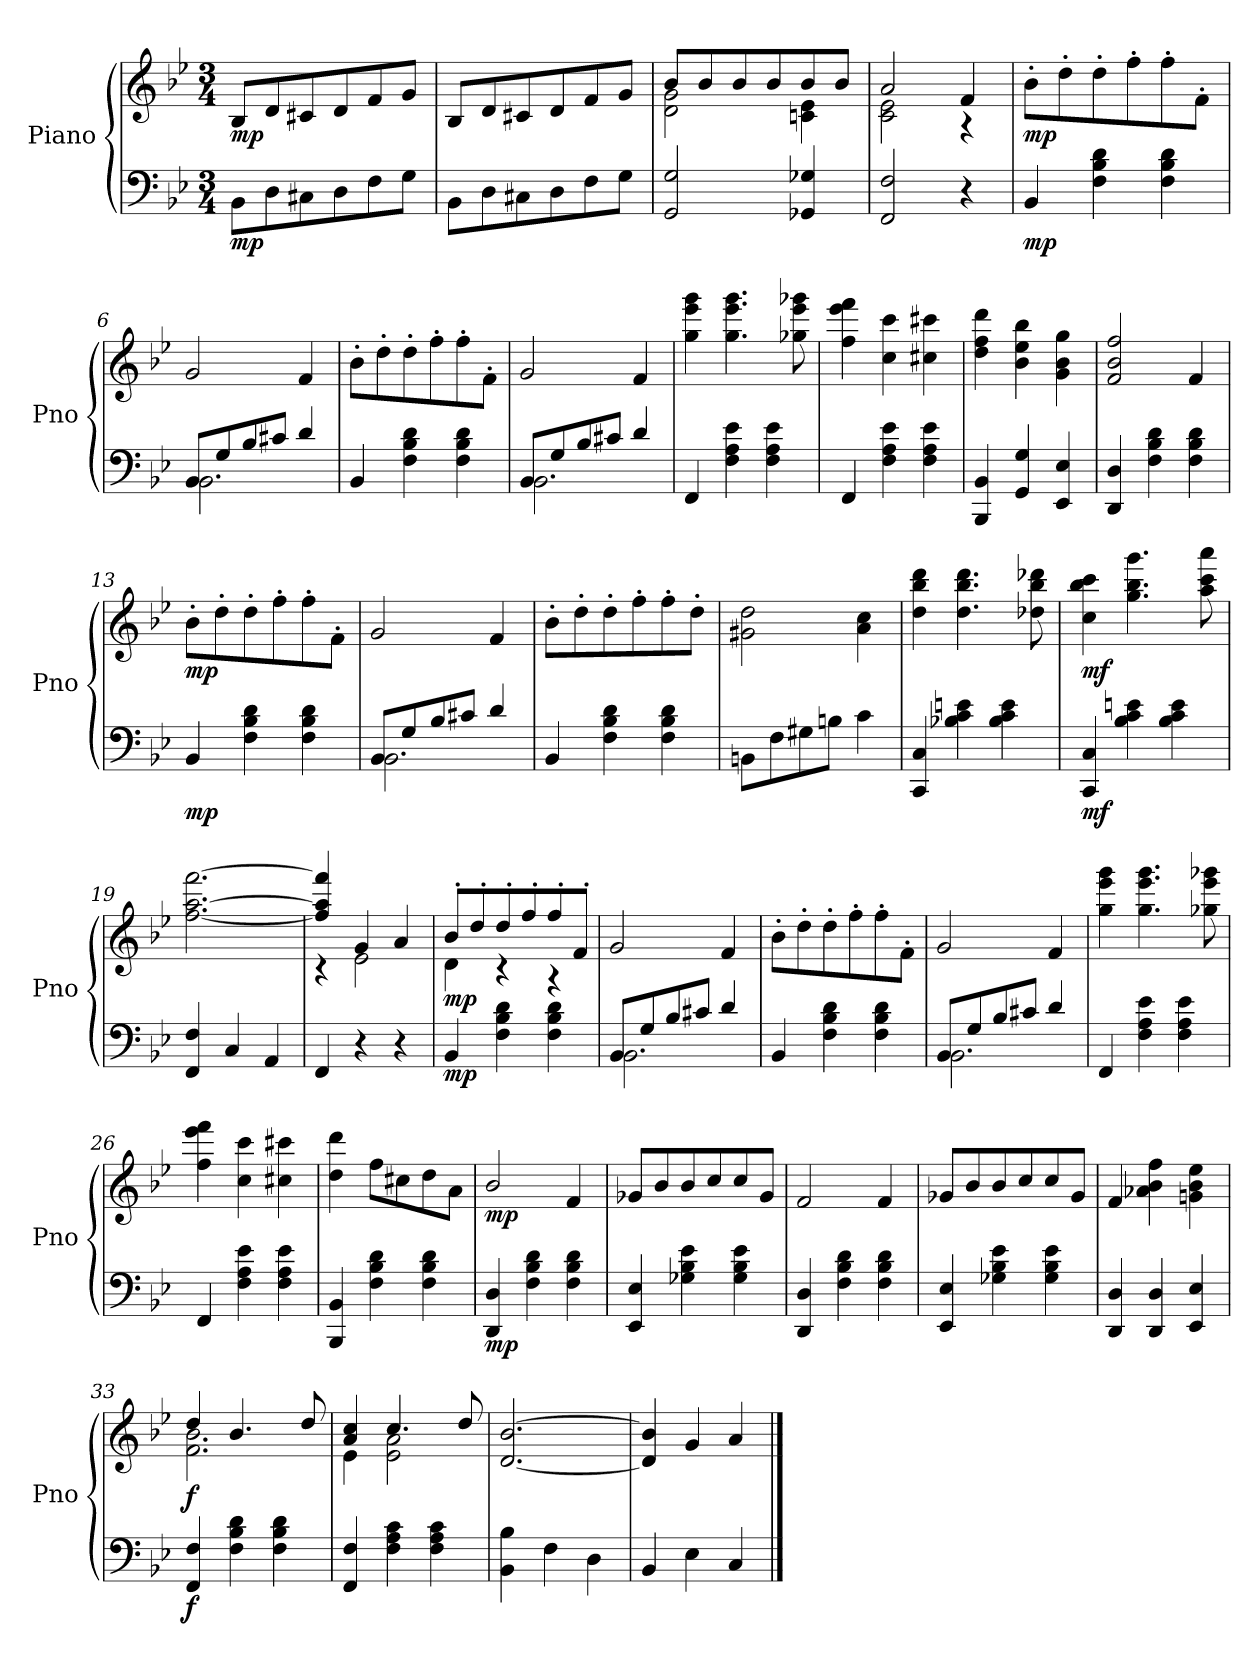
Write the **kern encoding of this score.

**kern	**dynam	**kern	**dynam
*part2	*part2	*part1	*part1
*staff2	*staff2	*staff1	*staff1
*I"Piano	*	*I"Piano	*
*I'Pno	*	*I'Pno	*
*clefF4	*	*clefG2	*
*k[b-e-]	*	*k[b-e-]	*
*M3/4	*	*M3/4	*
*MM132	*	*MM132	*
=1	=1	=1	=1
!	!LO:DY:b	!	!LO:DY:b
8BB-\L	mp	8B-/L	mp
8D\	.	8d/	.
8C#X\	.	8c#X/	.
8D\	.	8d/	.
8F\	.	8f/	.
8G\J	.	8g/J	.
=2	=2	=2	=2
8BB-\L	.	8B-/L	.
8D\	.	8d/	.
8C#X\	.	8c#X/	.
8D\	.	8d/	.
8F\	.	8f/	.
!	!LO:DY:b	!	!LO:DY:b
8G\J	other-dynamics	8g/J	other-dynamics
=3	=3	=3	=3
*	*	*^	*
2GG/ 2G/	.	8b-/L	2d\ 2g\	.
.	.	8b-/	.	.
.	.	8b-/	.	.
.	.	8b-/	.	.
4GG-X/ 4G-X/	.	8b-/	4cn\ 4e-\	.
!	!	!	!	!LO:DY:b
.	.	8b-/J	.	other-dynamics
=4!|	=4!|	=4!|	=4!|	=4!|
2FF/ 2F/	.	2a/	2c\ 2e-\	.
!	!LO:DY:b	!	!	!LO:DY:b
4r	other-dynamics	4f/	4r	other-dynamics
=5	=5	=5	=5	=5
!	!LO:DY:b	!	!	!LO:DY:b
*	*	*v	*v	*
4BB-/	mp	8b-'\L	mp
.	.	8dd'\	.
4F\ 4B-\ 4d\	.	8dd'\	.
.	.	8ff'\	.
4F\ 4B-\ 4d\	.	8ff'\	.
.	.	8f'\J	.
!!LO:LB:g=z
=6	=6	=6	=6
*^	*	*	*
8BB-/L	2.BB-\	.	2g/	.
8G/	.	.	.	.
8B-/	.	.	.	.
8c#X/J	.	.	.	.
4d/	.	.	4f/	.
*v	*v	*	*	*
=7	=7	=7	=7
4BB-/	.	8b-'\L	.
.	.	8dd'\	.
4F\ 4B-\ 4d\	.	8dd'\	.
.	.	8ff'\	.
4F\ 4B-\ 4d\	.	8ff'\	.
.	.	8f'\J	.
=8	=8	=8	=8
*^	*	*	*
8BB-/L	2.BB-\	.	2g/	.
8G/	.	.	.	.
8B-/	.	.	.	.
8c#X/J	.	.	.	.
4d/	.	.	4f/	.
*v	*v	*	*	*
=9	=9	=9	=9
4FF/	.	4gg\ 4eee-\ 4ggg\	.
4F\ 4A\ 4e-\	.	4.gg\ 4.eee-\ 4.ggg\	.
4F\ 4A\ 4e-\	.	.	.
!	!	!	!LO:DY:b
.	.	8gg-X\ 8eee-\ 8ggg-X\	other-dynamics
=10	=10	=10	=10
4FF/	.	4ff\ 4eee-\ 4fff\	.
4F\ 4A\ 4e-\	.	4cc\ 4ccc\	.
!	!LO:DY:b	!	!LO:DY:b
4F\ 4A\ 4e-\	other-dynamics	4cc#X\ 4ccc#X\	other-dynamics
=11	=11	=11	=11
4BBB-/ 4BB-/	.	4dd\ 4ff\ 4ddd\	.
4GG/ 4G/	.	4b-\ 4ee-\ 4bb-\	.
4EE-/ 4E-/	.	4g\ 4b-\ 4gg\	.
!!LO:LB:g=z
=12	=12	=12	=12
4DD/ 4D/	.	2f/ 2b-/ 2ff/	.
4F\ 4B-\ 4d\	.	.	.
4F\ 4B-\ 4d\	.	4f/	.
=13	=13	=13	=13
!	!LO:DY:b	!	!LO:DY:b
4BB-/	mp	8b-'\L	mp
.	.	8dd'\	.
4F\ 4B-\ 4d\	.	8dd'\	.
.	.	8ff'\	.
4F\ 4B-\ 4d\	.	8ff'\	.
.	.	8f'\J	.
=14	=14	=14	=14
*^	*	*	*
8BB-/L	2.BB-\	.	2g/	.
8G/	.	.	.	.
8B-/	.	.	.	.
8c#X/J	.	.	.	.
4d/	.	.	4f/	.
*v	*v	*	*	*
=15	=15	=15	=15
4BB-/	.	8b-'\L	.
.	.	8dd'\	.
4F\ 4B-\ 4d\	.	8dd'\	.
.	.	8ff'\	.
4F\ 4B-\ 4d\	.	8ff'\	.
.	.	8dd'\J	.
=16	=16	=16	=16
8BBn\L	.	2g#X\ 2dd\	.
8F\	.	.	.
8G#X\	.	.	.
8Bn\J	.	.	.
4c\	.	4a\ 4cc\	.
=17	=17	=17	=17
4CC/ 4C/	.	4dd\ 4bb-\ 4ddd\	.
4B-X\ 4c\ 4en\	.	4.dd\ 4.bb-\ 4.ddd\	.
4B-\ 4c\ 4e\	.	.	.
!	!	!	!LO:DY:b
.	.	8dd-X\ 8bb-\ 8ddd-X\	other-dynamics
!!LO:LB:g=z
=18	=18	=18	=18
!	!LO:DY:b	!	!LO:DY:b
4CC/ 4C/	mf	4cc\ 4bb-\ 4ccc\	mf
4B-\ 4c\ 4en\	.	4.gg\ 4.bb-\ 4.ggg\	.
4B-\ 4c\ 4e\	.	.	.
.	.	8aa\ 8ccc\ 8aaa\	.
=19	=19	=19	=19
4FF/ 4F/	.	[2.ff\ [2.aa\ [2.fff\	.
4C/	.	.	.
4AA/	.	.	.
=20	=20	=20	=20
*	*	*^	*
4FF/	.	4ff/] 4aa/] 4fff/]	4r	.
4r	.	4g/	2e-\	.
4r	.	4a/	.	.
=21	=21	=21	=21	=21
!	!LO:DY:b	!	!	!LO:DY:b
4BB-/	mp	8b-'/L	4d\	mp
.	.	8dd'/	.	.
4F\ 4B-\ 4d\	.	8dd'/	4r	.
.	.	8ff'/	.	.
4F\ 4B-\ 4d\	.	8ff'/	4r	.
.	.	8f'/J	.	.
*	*	*v	*v	*
=22	=22	=22	=22
*^	*	*	*
8BB-/L	2.BB-\	.	2g/	.
8G/	.	.	.	.
8B-/	.	.	.	.
8c#X/J	.	.	.	.
4d/	.	.	4f/	.
*v	*v	*	*	*
=23	=23	=23	=23
4BB-/	.	8b-'\L	.
.	.	8dd'\	.
4F\ 4B-\ 4d\	.	8dd'\	.
.	.	8ff'\	.
4F\ 4B-\ 4d\	.	8ff'\	.
.	.	8f'\J	.
!!LO:LB:g=z
=24	=24	=24	=24
*^	*	*	*
8BB-/L	2.BB-\	.	2g/	.
8G/	.	.	.	.
8B-/	.	.	.	.
8c#X/J	.	.	.	.
4d/	.	.	4f/	.
*v	*v	*	*	*
=25	=25	=25	=25
4FF/	.	4gg\ 4eee-\ 4ggg\	.
4F\ 4A\ 4e-\	.	4.gg\ 4.eee-\ 4.ggg\	.
4F\ 4A\ 4e-\	.	.	.
!	!	!	!LO:DY:b
.	.	8gg-X\ 8eee-\ 8ggg-X\	other-dynamics
=26	=26	=26	=26
4FF/	.	4ff\ 4eee-\ 4fff\	.
4F\ 4A\ 4e-\	.	4cc\ 4ccc\	.
!	!LO:DY:b	!	!LO:DY:b
4F\ 4A\ 4e-\	other-dynamics	4cc#X\ 4ccc#X\	other-dynamics
=27	=27	=27	=27
4BBB-/ 4BB-/	.	4dd\ 4ddd\	.
4F\ 4B-\ 4d\	.	8ff\L	.
.	.	8cc#X\	.
4F\ 4B-\ 4d\	.	8dd\	.
!	!	!	!LO:DY:b
.	.	8a\J	other-dynamics
=28	=28	=28	=28
!	!LO:DY:b	!	!LO:DY:b
4DD/ 4D/	mp	2b-/	mp
4F\ 4B-\ 4d\	.	.	.
4F\ 4B-\ 4d\	.	4f/	.
=29	=29	=29	=29
4EE-/ 4E-/	.	8g-X/L	.
.	.	8b-/	.
4G-X\ 4B-\ 4e-\	.	8b-/	.
.	.	8cc/	.
4G-\ 4B-\ 4e-\	.	8cc/	.
.	.	8g-/J	.
!!LO:LB:g=z
=30	=30	=30	=30
4DD/ 4D/	.	2f/	.
4F\ 4B-\ 4d\	.	.	.
4F\ 4B-\ 4d\	.	4f/	.
=31	=31	=31	=31
4EE-/ 4E-/	.	8g-X/L	.
.	.	8b-/	.
4G-X\ 4B-\ 4e-\	.	8b-/	.
.	.	8cc/	.
4G-\ 4B-\ 4e-\	.	8cc/	.
.	.	8g-/J	.
=32	=32	=32	=32
4DD/ 4D/	.	4f/	.
4DD/ 4D/	.	4a-X\ 4b-\ 4ff\	.
!	!LO:DY:b	!	!LO:DY:b
4EE-/ 4E-/	other-dynamics	4gn\ 4b-\ 4ee-\	other-dynamics
=33	=33	=33	=33
*	*	*^	*
!	!LO:DY:b	!	!	!LO:DY:b
4FF/ 4F/	f	4dd/	2.f\ 2.b-\	f
4F\ 4B-\ 4d\	.	4.b-/	.	.
4F\ 4B-\ 4d\	.	.	.	.
.	.	8dd/	.	.
=34	=34	=34	=34	=34
4FF/ 4F/	.	4a/ 4cc/	4e-\	.
4F\ 4A\ 4c\	.	4.cc/	2e-\ 2a\	.
4F\ 4A\ 4c\	.	.	.	.
.	.	8dd/	.	.
*	*	*v	*v	*
=35	=35	=35	=35
4BB-\ 4B-\	.	[2.d/ [2.b-/	.
4F\	.	.	.
4D\	.	.	.
!!LO:PB:g=z
=36	=36	=36	=36
4BB-/	.	4d/] 4b-/]	.
4E-\	.	4g/	.
4C/	.	4a/	.
==	==	==	==
*-	*-	*-	*-
